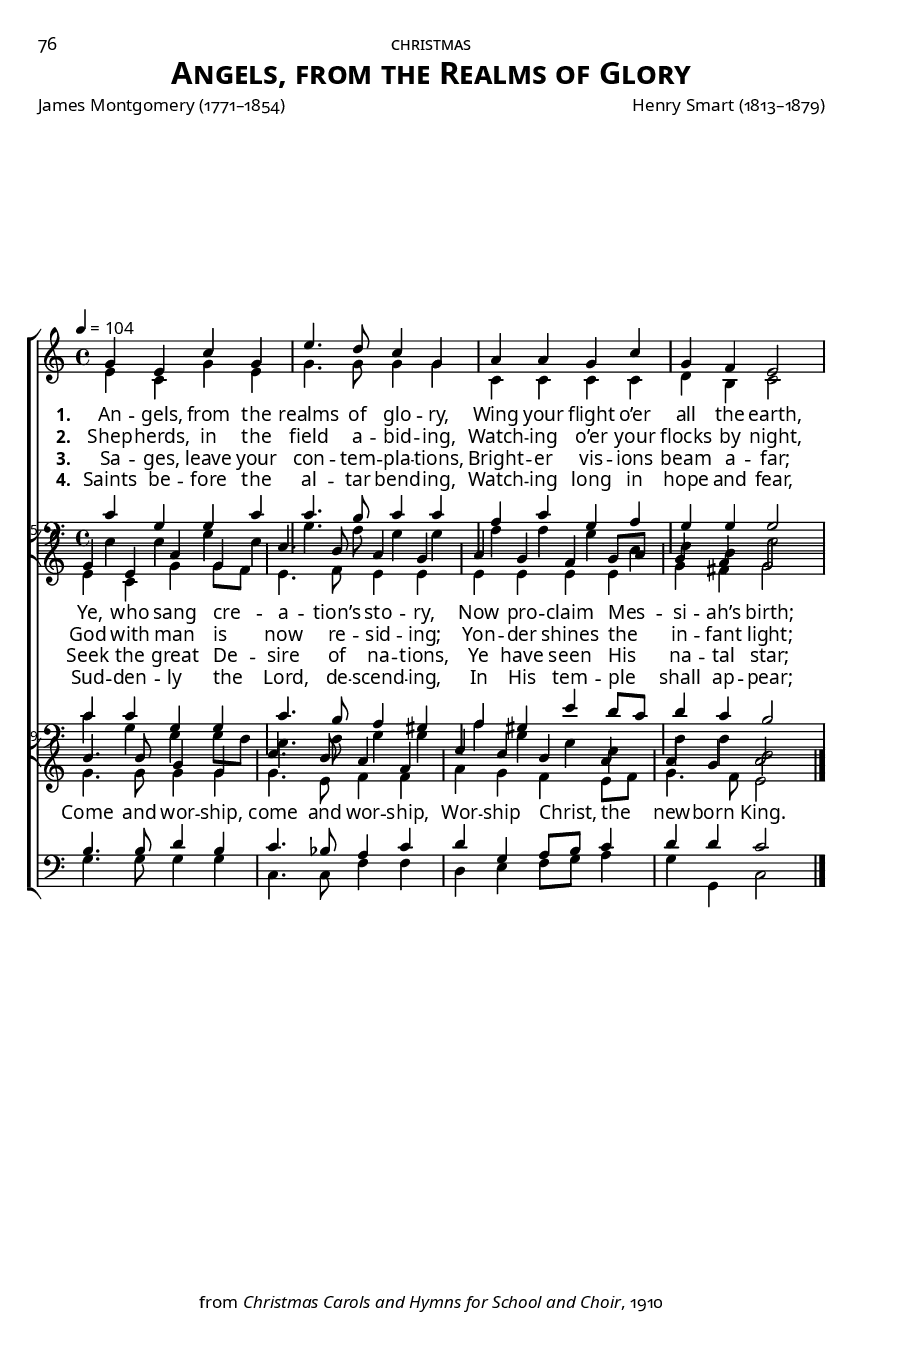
\version "2.14.2"
\include "util.ly"
\header {
    title = \markup{\override #'(font-name . "Garamond Premier Pro Semibold"){ \abs-fontsize #15 \smallCapsOldStyle"Angels, from the Realms of Glory"}}
    poet = \markup\oldStyleNum"James Montgomery (1771–1854)"
    composer = \markup\oldStyleNum"Henry Smart (1813–1879)"
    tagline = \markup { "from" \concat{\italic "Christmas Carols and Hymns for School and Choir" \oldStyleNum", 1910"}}
  }\paper {
  print-all-headers = ##f
  paper-height = 9\in
  paper-width = 6\in
  indent = 0\in
  %system-system-spacing = #'((basic-distance . 10) (padding . 0))
  score-markup-spacing =
    #'((basic-distance . 0)
       (minimum-distance . 0)
       (padding . 0)
       (stretchability . 0))
  system-system-spacing =
    #'((basic-distance . 0)
       (minimum-distance . 0)
       (padding . -5)
       (stretchability . 100))
%{IF_LESSER
  markup-system-spacing #'stretchability = 50
  top-markup-spacing #'stretchability = 30
  last-bottom-spacing #'stretchability = 60
%}%END_IF_LESSER
  ragged-last-bottom = ##t
  ragged-bottom = ##f
  two-sided = ##t
  inner-margin = 0.5\in
  outer-margin = 0.25\in
  top-margin = 0.25\in
  bottom-margin = 0.25\in
  first-page-number = #076
  print-first-page-number = ##t
  headerLine = \markup{\override #'(font-name . "Garamond Premier Pro") \smallCapsOldStyle"christmas"}
  oddHeaderMarkup = \markup\fill-line{
     \override #'(font-name . "Garamond Premier Pro")\abs-fontsize #8.5
     \combine 
        \fill-line{"" \on-the-fly #print-page-number-check-first
        \oldStylePageNum""
        }
        \fill-line{\headerLine}
  }
  evenHeaderMarkup = \markup {
     \override #'(font-name . "Garamond Premier Pro")\abs-fontsize #8.5
     \combine
        \on-the-fly #print-page-number-check-first
        \oldStylePageNum""
        \fill-line{\headerLine}
  }
}

#(set-global-staff-size 15) \paper{ #(define fonts (make-pango-font-tree "GoudyOlSt BT" "Garamond Premier Pro" "Garamond Premier Pro" (/ 15 20))) }
%IF_NOT_LESSER

%IF_NOT_LESSER
\markup\vspace#8
%END_IF_NOT_LESSER





















%Angels From the Realms of Glory
global = {
  \key c \major
  \time 4/4
  \override DynamicLineSpanner #'staff-padding = #0.0
  \override DynamicLineSpanner #'Y-extent = #'(-1 . 1)
  \autoBeamOff
}

sopMusic = \relative c'' {
  \tempo 4 = 104
  g4 e c' g |
  e'4. d8 c4 g |
  a a g c |
  g f e2 | \break
  
  g4 e c' g |
  e'4. d8 c4 b |
  c b a b8[ c] |
  b4 a g2 | \break
  
  d'4. d8 b4 g |  
  e'4. d8 c4 a |
  f' e d c |
  c b c2 \bar "|."
}
sopWords = \lyricmode {
  
}

altoMusic = \relative c' {
  e4 c g' e |
  g4. g8 g4 g |
  c, c c c |
  
  d b c2 |
  e4 c g' g8[ f] |
  e4. f8 e4 e |
  
  e e e e |
  g fis g2 |
  g4. g8 g4 g |
  
  g4. e8 f4 f |
  a g f e8[ f] |
  g4. f8 e2 \bar "|."
}
altoWords = \lyricmode {
  \dropLyricsIX
  \set stanza = #"1. "
  An -- gels, from the realms of glo -- ry,
  Wing your flight o’er all the earth,
  \set associatedVoice = "basses"
  Ye, who sang cre -- a -- tion’s sto -- ry,
  \unset associatedVoice
  Now pro -- claim Mes -- si -- ah’s birth;
  Come and wor -- ship, come and wor -- ship,
  \set associatedVoice = "basses"
  Wor -- ship
  \set associatedVoice = "altos"
  Christ, the
  \unset associatedVoice
  new -- born King.
}
altoWordsII = \lyricmode {
  \dropLyricsIX
%\markup\italic
  \set stanza = #"2. "
  Shep -- herds, in the field a -- bid -- ing, Watch -- ing o’er your flocks by night,
  \set associatedVoice = "basses"
  God with man is now re -- sid -- ing;
  \unset associatedVoice
  Yon -- der shines the in -- fant light;
}
altoWordsIII = \lyricmode {
  \dropLyricsIX
  \set stanza = #"3. "
  Sa -- ges, leave your con -- tem -- pla -- tions, Bright -- er vis -- ions beam a -- far;
  \set associatedVoice = "basses"
  Seek the great De -- sire of na -- tions,
  \unset associatedVoice
  Ye have seen His na -- tal star;
}
altoWordsIV = \lyricmode {
  \dropLyricsIX
  \set stanza = #"4. "
  Saints be -- fore the al -- tar bend -- ing,
    Watch -- ing long in hope and fear,
  \set associatedVoice = "basses"
  Sud -- den -- ly the Lord, de -- scend -- ing, 
  \unset associatedVoice
    In His tem -- ple shall ap -- pear;
}
tenorMusic = \relative c' {
  c4 g g c |
  c4. b8 c4 c |
  a c g a |
  
  g g g2 |
  c4 c g g |
  c4. b8 a4 gis |
  
  a gis e' d8[ c] |
  d4 c b2 |
  b4. b8 d4 b |
  
  c4. bes8 a4 c |
  d g, a8[ b] c4 |
  d4 d c2 \bar "|."
}
tenorWords = \lyricmode {

}

bassMusic = \relative c {
  c4 c e c |
  g'4. f8 e4 e |
  f f e a, |
  
  b g c2 |
  c'4 g e e8[ d] |
  c4. d8 e4 e |
  
  a e c a |
  d d g,2 |
  g'4. g8 g4 g |
  
  c,4. c8 f4 f |
  d e f8[ g] a4 |
  g g, c2 \bar "|."
}
bassWords = \lyricmode {

}

\score {
  <<
   \new ChoirStaff <<
%    \new Lyrics = sopranos \with { \override VerticalAxisGroup #'nonstaff-relatedstaff-spacing = #'((basic-distance . 1)) }
    \new Staff = women <<
      \new Voice = "sopranos" { \voiceOne << \global \sopMusic >> }
      \new Voice = "altos" { \voiceTwo << \global \altoMusic >> }
    >>
    \new Lyrics \with { alignAboveContext = #"women" \override VerticalAxisGroup #'nonstaff-relatedstaff-spacing = #'((basic-distance . 1))} \lyricsto "sopranos" \sopWords
   \new Staff = men <<
      \clef bass
      \new Voice = "tenors" { \voiceOne << \global \tenorMusic >> }
      \new Voice = "basses" { \voiceTwo << \global \bassMusic >> }
    >>
    \context Lyrics = "altosIV"  \with { alignBelowContext = #"women" } \lyricsto "sopranos" \altoWordsIV
    \context Lyrics = "altosIII"  \with { alignBelowContext = #"women" } \lyricsto "sopranos" \altoWordsIII
    \context Lyrics = "altosII"  \with { alignBelowContext = #"women" } \lyricsto "sopranos" \altoWordsII
    \context Lyrics = "altos"  \with { alignBelowContext = #"women" \override VerticalAxisGroup #'nonstaff-relatedstaff-spacing = #'((padding . -0.5))} \lyricsto "sopranos" \altoWords
    \new Lyrics \with { alignAboveContext = #"men" \override VerticalAxisGroup #'nonstaff-relatedstaff-spacing = #'((basic-distance . 1)) } \lyricsto "tenors" \tenorWords
    \new Lyrics \with { alignBelowContext = #"men" \override VerticalAxisGroup #'nonstaff-relatedstaff-spacing = #'((basic-distance . 1)) } \lyricsto "basses" \bassWords
  >>
%    \new PianoStaff << \new Staff { \new Voice { \pianoRH } } \new Staff { \clef "bass" \pianoLH } >>
  >>
  \layout {
    \context {
      \Score
      %\override SpacingSpanner #'base-shortest-duration = #(ly:make-moment 1 8)
      %\override SpacingSpanner #'common-shortest-duration = #(ly:make-moment 1 4)
    }
    \context {
      % Remove all empty staves
      % \Staff \RemoveEmptyStaves \override VerticalAxisGroup #'remove-first = ##t
    }
    \context {
      \Lyrics
      \override LyricText #'X-offset = #center-on-word
    }
  }
  
  \midi {
    \tempo 4 = 104
    \set Staff.midiInstrument = "flute"
  
    \context {
      \Voice
      \remove "Dynamic_performer"
    }
  }
}
